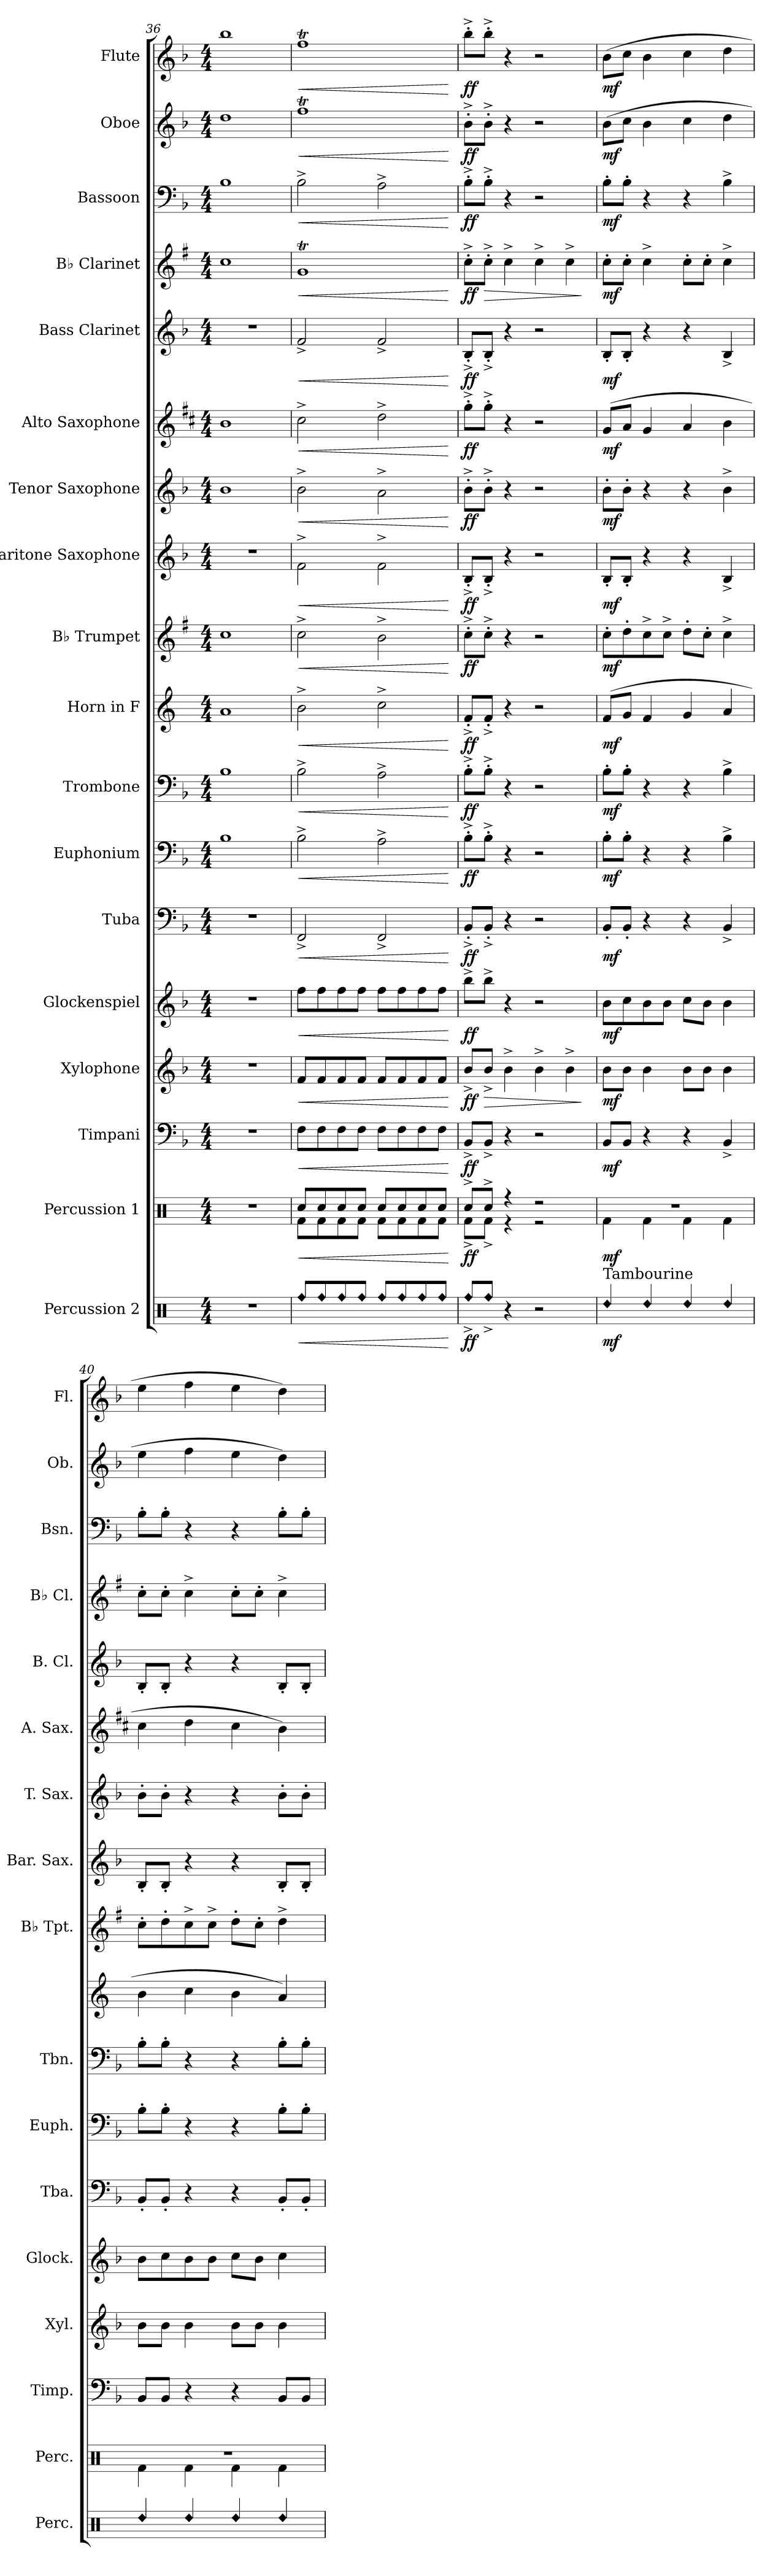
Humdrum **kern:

**kern	**dynam	**kern	**dynam	**kern	**dynam	**kern	**dynam	**kern	**dynam	**kern	**dynam	**kern	**dynam	**kern	**dynam	**kern	**dynam	**kern	**dynam	**kern	**dynam	**kern	**dynam	**kern	**dynam	**kern	**dynam	**kern	**dynam	**kern	**dynam	**kern	**dynam	**kern	**dynam
*part18	*part18	*part17	*part17	*part16	*part16	*part15	*part15	*part14	*part14	*part13	*part13	*part12	*part12	*part11	*part11	*part10	*part10	*part9	*part9	*part8	*part8	*part7	*part7	*part6	*part6	*part5	*part5	*part4	*part4	*part3	*part3	*part2	*part2	*part1	*part1
*staff18	*staff18	*staff17	*staff17	*staff16	*staff16	*staff15	*staff15	*staff14	*staff14	*staff13	*staff13	*staff12	*staff12	*staff11	*staff11	*staff10	*staff10	*staff9	*staff9	*staff8	*staff8	*staff7	*staff7	*staff6	*staff6	*staff5	*staff5	*staff4	*staff4	*staff3	*staff3	*staff2	*staff2	*staff1	*staff1
*I"Percussion 2	*	*I"Percussion 1	*	*I"Timpani	*	*I"Xylophone	*	*I"Glockenspiel	*	*I"Tuba	*	*I"Euphonium	*	*I"Trombone	*	*I"Horn in F	*	*I"B♭ Trumpet	*	*I"Baritone Saxophone	*	*I"Tenor Saxophone	*	*I"Alto Saxophone	*	*I"Bass Clarinet	*	*I"B♭ Clarinet	*	*I"Bassoon	*	*I"Oboe	*	*I"Flute	*
*I'Perc.	*	*I'Perc.	*	*I'Timp.	*	*I'Xyl.	*	*I'Glock.	*	*I'Tba.	*	*I'Euph.	*	*I'Tbn.	*	*	*	*I'B♭ Tpt.	*	*I'Bar. Sax.	*	*I'T. Sax.	*	*I'A. Sax.	*	*I'B. Cl.	*	*I'B♭ Cl.	*	*I'Bsn.	*	*I'Ob.	*	*I'Fl.	*
!!LO:PB:g=z
*clefX	*	*clefX	*	*clefF4	*	*clefG2	*	*clefG2	*	*clefF4	*	*clefF4	*	*clefF4	*	*clefG2	*	*clefG2	*	*clefG2	*	*clefG2	*	*clefG2	*	*clefG2	*	*clefG2	*	*clefF4	*	*clefG2	*	*clefG2	*
*	*	*	*	*	*	*ITrd-7c-12	*	*ITrd-14c-24	*	*	*	*	*	*	*	*ITrd4c7	*	*ITrd1c2	*	*ITrd12c21	*	*ITrd8c14	*	*ITrd5c9	*	*ITrd8c14	*	*ITrd1c2	*	*	*	*	*	*	*
*k[]	*	*k[]	*	*k[b-]	*	*k[b-]	*	*k[b-]	*	*k[b-]	*	*k[b-]	*	*k[b-]	*	*k[b-]	*	*k[b-]	*	*k[b-]	*	*k[b-]	*	*k[b-]	*	*k[b-]	*	*k[b-]	*	*k[b-]	*	*k[b-]	*	*k[b-]	*
*M4/4	*	*M4/4	*	*M4/4	*	*M4/4	*	*M4/4	*	*M4/4	*	*M4/4	*	*M4/4	*	*M4/4	*	*M4/4	*	*M4/4	*	*M4/4	*	*M4/4	*	*M4/4	*	*M4/4	*	*M4/4	*	*M4/4	*	*M4/4	*
=36	=36	=36	=36	=36	=36	=36	=36	=36	=36	=36	=36	=36	=36	=36	=36	=36	=36	=36	=36	=36	=36	=36	=36	=36	=36	=36	=36	=36	=36	=36	=36	=36	=36	=36	=36
1r	.	1r	.	1r	.	1r	.	1r	.	1r	.	1B-	.	1B-	.	1d	.	1b-	.	1r	.	1B-	.	1d	.	1r	.	1b-	.	1B-	.	1dd	.	1bb-	.
=37	=37	=37	=37	=37	=37	=37	=37	=37	=37	=37	=37	=37	=37	=37	=37	=37	=37	=37	=37	=37	=37	=37	=37	=37	=37	=37	=37	=37	=37	=37	=37	=37	=37	=37	=37
!LO:N:head=diamond	!LO:HP:b	!	!LO:HP:b	!	!LO:HP:b	!	!LO:HP:b	!	!LO:HP:b	!	!LO:HP:b	!	!LO:HP:b	!	!LO:HP:b	!	!LO:HP:b	!	!LO:HP:b	!	!LO:HP:b	!	!LO:HP:b	!	!LO:HP:b	!	!LO:HP:b	!	!LO:HP:b	!	!LO:HP:b	!	!LO:HP:b	!	!LO:HP:b
*	*	*^	*	*	*	*	*	*	*	*	*	*	*	*	*	*	*	*	*	*	*	*	*	*	*	*	*	*	*	*	*	*	*	*	*
8Rff/L	<	8Rcc/L	8Rf\L	<	8F\L	<	8ff/L	<	8ffff\L	<	2FF^/	<	2B-^\	<	2B-^\	<	2e^\	<	2b-^\	<	2F^\	<	2B-^\	<	2e^\	<	2F^/	<	1fT	<	2B-^\	<	1ffT	<	1ffT	<
!LO:N:head=diamond	!	!	!	!	!	!	!	!	!	!	!	!	!	!	!	!	!	!	!	!	!	!	!	!	!	!	!	!	!	!	!	!	!	!	!	!
8Rff/	.	8Rcc/	8Rf\	.	8F\	.	8ff/	.	8ffff\	.	.	.	.	.	.	.	.	.	.	.	.	.	.	.	.	.	.	.	.	.	.	.	.	.	.	.
!LO:N:head=diamond	!	!	!	!	!	!	!	!	!	!	!	!	!	!	!	!	!	!	!	!	!	!	!	!	!	!	!	!	!	!	!	!	!	!	!	!
8Rff/	.	8Rcc/	8Rf\	.	8F\	.	8ff/	.	8ffff\	.	.	.	.	.	.	.	.	.	.	.	.	.	.	.	.	.	.	.	.	.	.	.	.	.	.	.
!LO:N:head=diamond	!	!	!	!	!	!	!	!	!	!	!	!	!	!	!	!	!	!	!	!	!	!	!	!	!	!	!	!	!	!	!	!	!	!	!	!
8Rff/J	.	8Rcc/J	8Rf\J	.	8F\J	.	8ff/J	.	8ffff\J	.	.	.	.	.	.	.	.	.	.	.	.	.	.	.	.	.	.	.	.	.	.	.	.	.	.	.
!LO:N:head=diamond	!	!	!	!	!	!	!	!	!	!	!	!	!	!	!	!	!	!	!	!	!	!	!	!	!	!	!	!	!	!	!	!	!	!	!	!
8Rff/L	.	8Rcc/L	8Rf\L	.	8F\L	.	8ff/L	.	8ffff\L	.	2FF^/	.	2A^\	.	2A^\	.	2f^\	.	2a^\	.	2F^\	.	2A^\	.	2f^\	.	2F^/	.	.	.	2A^\	.	.	.	.	.
!LO:N:head=diamond	!	!	!	!	!	!	!	!	!	!	!	!	!	!	!	!	!	!	!	!	!	!	!	!	!	!	!	!	!	!	!	!	!	!	!	!
8Rff/	.	8Rcc/	8Rf\	.	8F\	.	8ff/	.	8ffff\	.	.	.	.	.	.	.	.	.	.	.	.	.	.	.	.	.	.	.	.	.	.	.	.	.	.	.
!LO:N:head=diamond	!	!	!	!	!	!	!	!	!	!	!	!	!	!	!	!	!	!	!	!	!	!	!	!	!	!	!	!	!	!	!	!	!	!	!	!
8Rff/	.	8Rcc/	8Rf\	.	8F\	.	8ff/	.	8ffff\	.	.	.	.	.	.	.	.	.	.	.	.	.	.	.	.	.	.	.	.	.	.	.	.	.	.	.
!LO:N:head=diamond	!	!	!	!	!	!	!	!	!	!	!	!	!	!	!	!	!	!	!	!	!	!	!	!	!	!	!	!	!	!	!	!	!	!	!	!
8Rff/J	.	8Rcc/J	8Rf\J	.	8F\J	.	8ff/J	.	8ffff\J	.	.	.	.	.	.	.	.	.	.	.	.	.	.	.	.	.	.	.	.	.	.	.	.	.	.	.
*	*	*v	*v	*	*	*	*	*	*	*	*	*	*	*	*	*	*	*	*	*	*	*	*	*	*	*	*	*	*	*	*	*	*	*	*	*
.	[	.	[	.	[	.	[	.	[	.	[	.	[	.	[	.	[	.	[	.	[	.	[	.	[	.	[	.	[	.	[	.	[	.	[
=38	=38	=38	=38	=38	=38	=38	=38	=38	=38	=38	=38	=38	=38	=38	=38	=38	=38	=38	=38	=38	=38	=38	=38	=38	=38	=38	=38	=38	=38	=38	=38	=38	=38	=38	=38
!LO:N:head=diamond	!LO:DY:b	!	!LO:DY:b	!	!LO:DY:b	!	!LO:DY:b	!	!LO:DY:b	!	!LO:DY:b	!	!LO:DY:b	!	!LO:DY:b	!	!LO:DY:b	!	!LO:DY:b	!	!LO:DY:b	!	!LO:DY:b	!	!LO:DY:b	!	!LO:DY:b	!	!LO:DY:b	!	!LO:DY:b	!	!LO:DY:b	!	!LO:DY:b
*	*	*^	*	*	*	*	*	*	*	*	*	*	*	*	*	*	*	*	*	*	*	*	*	*	*	*	*	*	*	*	*	*	*	*	*
8Rff^/L	ff	8Rcc^/L	8Rf^\L	ff	8BB-^/L	ff	8bb-^/L	ff	8bbbb-^\L	ff	8BB-^'/L	ff	8B-^'\L	ff	8B-^'\L	ff	8B-^'/L	ff	8b-^'\L	ff	8BB-^'/L	ff	8B-^'\L	ff	8b-^'\L	ff	8BB-^'/L	ff	8b-^'\L	ff	8B-^'\L	ff	8b-^'\L	ff	8bb-^'\L	ff
!LO:N:head=diamond	!	!	!	!	!	!	!	!LO:HP:b	!	!	!	!	!	!	!	!	!	!	!	!	!	!	!	!	!	!	!	!	!	!LO:HP:b	!	!	!	!	!	!
8Rff^/J	.	8Rcc^/J	8Rf^\J	.	8BB-^/J	.	8bb-^/J	>	8bbbb-^\J	.	8BB-^'/J	.	8B-^'\J	.	8B-^'\J	.	8B-^'/J	.	8b-^'\J	.	8BB-^'/J	.	8B-^'\J	.	8b-^'\J	.	8BB-^'/J	.	8b-^'\J	>	8B-^'\J	.	8b-^'\J	.	8bb-^'\J	.
4r	.	4r	4r	.	4r	.	4bb-^\	.	4r	.	4r	.	4r	.	4r	.	4r	.	4r	.	4r	.	4r	.	4r	.	4r	.	4b-^\	.	4r	.	4r	.	4r	.
2r	.	2r	2r	.	2r	.	4bb-^\	.	2r	.	2r	.	2r	.	2r	.	2r	.	2r	.	2r	.	2r	.	2r	.	2r	.	4b-^\	.	2r	.	2r	.	2r	.
.	.	.	.	.	.	.	4bb-^\	.	.	.	.	.	.	.	.	.	.	.	.	.	.	.	.	.	.	.	.	.	4b-^\	.	.	.	.	.	.	.
*	*	*v	*v	*	*	*	*	*	*	*	*	*	*	*	*	*	*	*	*	*	*	*	*	*	*	*	*	*	*	*	*	*	*	*	*	*
.	.	.	.	.	.	.	]	.	.	.	.	.	.	.	.	.	.	.	.	.	.	.	.	.	.	.	.	.	]	.	.	.	.	.	.
=39	=39	=39	=39	=39	=39	=39	=39	=39	=39	=39	=39	=39	=39	=39	=39	=39	=39	=39	=39	=39	=39	=39	=39	=39	=39	=39	=39	=39	=39	=39	=39	=39	=39	=39	=39
!LO:TX:a:t=Tambourine	!	!	!	!	!	!	!	!	!	!	!	!	!	!	!	!	!	!	!	!	!	!	!	!	!	!	!	!	!	!	!	!	!	!	!
!LO:N:head=diamond	!LO:DY:b	!	!LO:DY:b	!	!LO:DY:b	!	!LO:DY:b	!	!LO:DY:b	!	!LO:DY:b	!	!LO:DY:b	!	!LO:DY:b	!	!LO:DY:b	!	!LO:DY:b	!	!LO:DY:b	!	!LO:DY:b	!	!LO:DY:b	!	!LO:DY:b	!	!LO:DY:b	!	!LO:DY:b	!	!LO:DY:b	!	!LO:DY:b
*	*	*^	*	*	*	*	*	*	*	*	*	*	*	*	*	*	*	*	*	*	*	*	*	*	*	*	*	*	*	*	*	*	*	*	*
4Rdd/	mf	1r	4Rf\	mf	8BB-/L	mf	8bb-\L	mf	8bbb-\L	mf	8BB-'/L	mf	8B-'\L	mf	8B-'\L	mf	(8B-/L	mf	8b-'\L	mf	8BB-'/L	mf	8B-'\L	mf	(8B-/L	mf	8BB-'/L	mf	8b-'\L	mf	8B-'\L	mf	(8b-\L	mf	(8b-\L	mf
.	.	.	.	.	8BB-/J	.	8bb-\J	.	8cccc\	.	8BB-'/J	.	8B-'\J	.	8B-'\J	.	8c/J	.	8cc'\	.	8BB-'/J	.	8B-'\J	.	8c/J	.	8BB-'/J	.	8b-'\J	.	8B-'\J	.	8cc\J	.	8cc\J	.
!LO:N:head=diamond	!	!	!	!	!	!	!	!	!	!	!	!	!	!	!	!	!	!	!	!	!	!	!	!	!	!	!	!	!	!	!	!	!	!	!	!
4Rdd/	.	.	4Rf\	.	4r	.	4bb-\	.	8bbb-\	.	4r	.	4r	.	4r	.	4B-/	.	8b-^\	.	4r	.	4r	.	4B-/	.	4r	.	4b-^\	.	4r	.	4b-\	.	4b-\	.
.	.	.	.	.	.	.	.	.	8bbb-\J	.	.	.	.	.	.	.	.	.	8b-^\J	.	.	.	.	.	.	.	.	.	.	.	.	.	.	.	.	.
!LO:N:head=diamond	!	!	!	!	!	!	!	!	!	!	!	!	!	!	!	!	!	!	!	!	!	!	!	!	!	!	!	!	!	!	!	!	!	!	!	!
4Rdd/	.	.	4Rf\	.	4r	.	8bb-\L	.	8cccc\L	.	4r	.	4r	.	4r	.	4c/	.	8cc'\L	.	4r	.	4r	.	4c/	.	4r	.	8b-'\L	.	4r	.	4cc\	.	4cc\	.
.	.	.	.	.	.	.	8bb-\J	.	8bbb-\J	.	.	.	.	.	.	.	.	.	8b-'\J	.	.	.	.	.	.	.	.	.	8b-'\J	.	.	.	.	.	.	.
!LO:N:head=diamond	!	!	!	!	!	!	!	!	!	!	!	!	!	!	!	!	!	!	!	!	!	!	!	!	!	!	!	!	!	!	!	!	!	!	!	!
4Rdd/	.	.	4Rf\	.	4BB-^/	.	4bb-\	.	4bbb-\	.	4BB-^/	.	4B-^\	.	4B-^\	.	4d/	.	4b-^\	.	4BB-^/	.	4B-^\	.	4d\	.	4BB-^/	.	4b-^\	.	4B-^\	.	4dd\	.	4dd\	.
=40	=40	=40	=40	=40	=40	=40	=40	=40	=40	=40	=40	=40	=40	=40	=40	=40	=40	=40	=40	=40	=40	=40	=40	=40	=40	=40	=40	=40	=40	=40	=40	=40	=40	=40	=40	=40
!LO:N:head=diamond	!	!	!	!	!	!	!	!	!	!	!	!	!	!	!	!	!	!	!	!	!	!	!	!	!	!	!	!	!	!	!	!	!	!	!	!
4Rdd/	.	1r	4Rf\	.	8BB-/L	.	8bb-\L	.	8bbb-\L	.	8BB-'/L	.	8B-'\L	.	8B-'\L	.	4e\	.	8b-'\L	.	8BB-'/L	.	8B-'\L	.	4e\	.	8BB-'/L	.	8b-'\L	.	8B-'\L	.	4ee\	.	4ee\	.
.	.	.	.	.	8BB-/J	.	8bb-\J	.	8cccc\	.	8BB-'/J	.	8B-'\J	.	8B-'\J	.	.	.	8cc'\	.	8BB-'/J	.	8B-'\J	.	.	.	8BB-'/J	.	8b-'\J	.	8B-'\J	.	.	.	.	.
!LO:N:head=diamond	!	!	!	!	!	!	!	!	!	!	!	!	!	!	!	!	!	!	!	!	!	!	!	!	!	!	!	!	!	!	!	!	!	!	!	!
4Rdd/	.	.	4Rf\	.	4r	.	4bb-\	.	8bbb-\	.	4r	.	4r	.	4r	.	4f\	.	8b-^\	.	4r	.	4r	.	4f\	.	4r	.	4b-^\	.	4r	.	4ff\	.	4ff\	.
.	.	.	.	.	.	.	.	.	8bbb-\J	.	.	.	.	.	.	.	.	.	8b-^\J	.	.	.	.	.	.	.	.	.	.	.	.	.	.	.	.	.
!LO:N:head=diamond	!	!	!	!	!	!	!	!	!	!	!	!	!	!	!	!	!	!	!	!	!	!	!	!	!	!	!	!	!	!	!	!	!	!	!	!
4Rdd/	.	.	4Rf\	.	4r	.	8bb-\L	.	8cccc\L	.	4r	.	4r	.	4r	.	4e\	.	8cc'\L	.	4r	.	4r	.	4e\	.	4r	.	8b-'\L	.	4r	.	4ee\	.	4ee\	.
.	.	.	.	.	.	.	8bb-\J	.	8bbb-\J	.	.	.	.	.	.	.	.	.	8b-'\J	.	.	.	.	.	.	.	.	.	8b-'\J	.	.	.	.	.	.	.
!LO:N:head=diamond	!	!	!	!	!	!	!	!	!	!	!	!	!	!	!	!	!	!	!	!	!	!	!	!	!	!	!	!	!	!	!	!	!	!	!	!
4Rdd/	.	.	4Rf\	.	8BB-/L	.	4bb-\	.	4cccc\	.	8BB-'/L	.	8B-'\L	.	8B-'\L	.	4d/)	.	4cc^\	.	8BB-'/L	.	8B-'\L	.	4d\)	.	8BB-'/L	.	4b-^\	.	8B-'\L	.	4dd\)	.	4dd\)	.
.	.	.	.	.	8BB-/J	.	.	.	.	.	8BB-'/J	.	8B-'\J	.	8B-'\J	.	.	.	.	.	8BB-'/J	.	8B-'\J	.	.	.	8BB-'/J	.	.	.	8B-'\J	.	.	.	.	.
*	*	*v	*v	*	*	*	*	*	*	*	*	*	*	*	*	*	*	*	*	*	*	*	*	*	*	*	*	*	*	*	*	*	*	*	*	*
=	=	=	=	=	=	=	=	=	=	=	=	=	=	=	=	=	=	=	=	=	=	=	=	=	=	=	=	=	=	=	=	=	=	=	=
*-	*-	*-	*-	*-	*-	*-	*-	*-	*-	*-	*-	*-	*-	*-	*-	*-	*-	*-	*-	*-	*-	*-	*-	*-	*-	*-	*-	*-	*-	*-	*-	*-	*-	*-	*-
